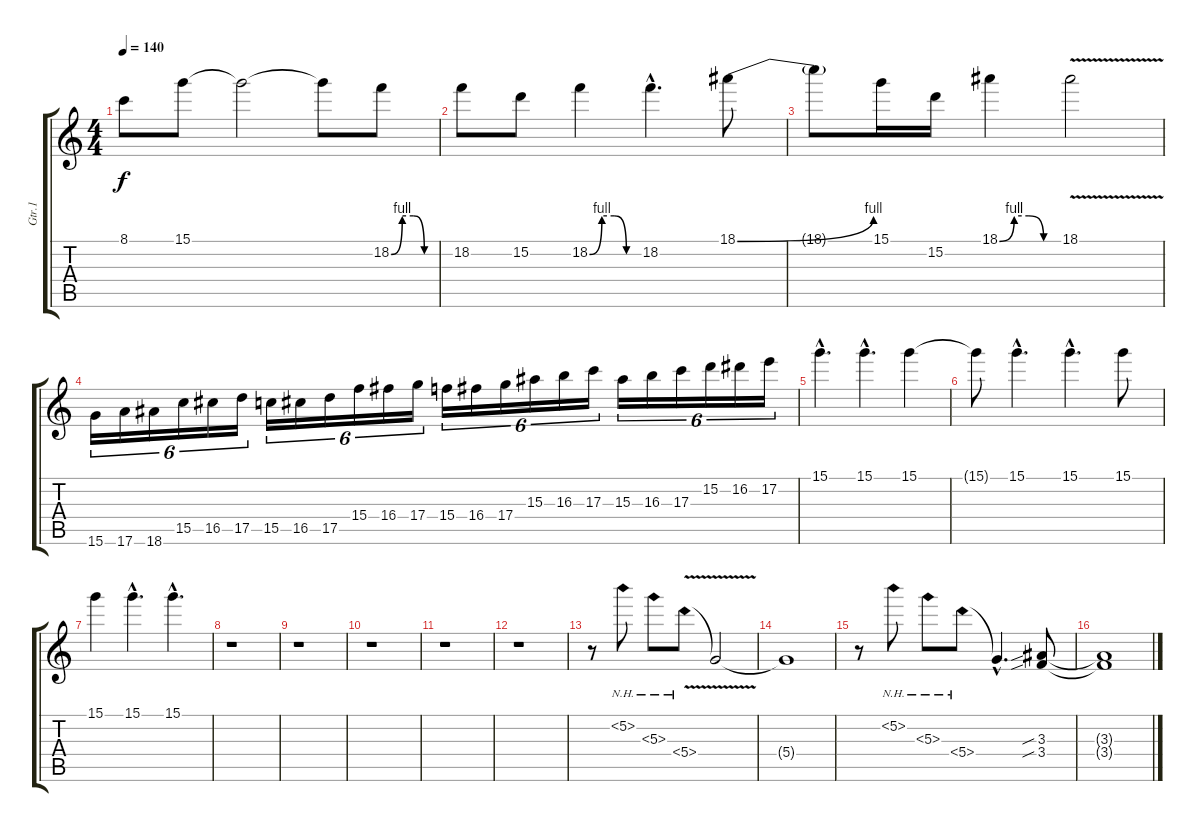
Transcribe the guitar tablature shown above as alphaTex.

\track ("Gtr.1" "Gtr.1") {instrument overdrivenguitar}
\staff {score tabs}
\tuning (E4 B3 G3 D3 A2 E2) {hide}
\ts (4 4)
\tempo 140
\clef g2
\ks c
8.1.8{dy f} 15.1.8 15.1{t}.2 15.1{t}.8 18.2{be (custom 0 0 15 4 30 4 45 0 60 0)}.8 |
18.2.8 15.2.8 18.2{be (custom 0 0 15 4 30 4 45 0 60 0)}.4 18.2{hac}.4{d} 18.1{be (bend 0 0 60 4)}.8 |
18.1{t}.8 15.1.16 15.2.16 18.1{be (custom 0 0 15 4 30 4 45 0 60 0)}.4 18.1{v}.2 |
15.6.16{tu (6 4)} 17.6.16{tu (6 4)} 18.6.16{tu (6 4)} 15.5.16{tu (6 4)} 16.5.16{tu (6 4)} 17.5.16{tu (6 4)} 15.5.16{tu (6 4)} 16.5.16{tu (6 4)} 17.5.16{tu (6 4)} 15.4.16{tu (6 4)} 16.4.16{tu (6 4)} 17.4.16{tu (6 4)} 15.4.16{tu (6 4)} 16.4.16{tu (6 4)} 17.4.16{tu (6 4)} 15.3.16{tu (6 4)} 16.3.16{tu (6 4)} 17.3.16{tu (6 4)} 15.3.16{tu (6 4)} 16.3.16{tu (6 4)} 17.3.16{tu (6 4)} 15.2.16{tu (6 4)} 16.2.16{tu (6 4)} 17.2.16{tu (6 4)} |
15.1{hac}.4{d} 15.1{hac}.4{d} 15.1.4 |
15.1{t}.8 15.1{hac}.4{d} 15.1{hac}.4{d} 15.1.8 |
15.1.4 15.1{hac}.4{d} 15.1{hac}.4{d} |
r.1 |
r.1 |
r.1 |
r.1 |
r.1 |
r.8 5.2{nh}.8 5.3{nh}.8 5.4{nh v}.8 5.4{t}.2 |
5.4{t}.1 |
r.8 5.2{nh}.8 5.3{nh}.8 5.4{nh}.8 5.4{hac t}.4{d} (3.3{sib} 3.4{sib}).8 |
(3.3{t} 3.4{t}).1
